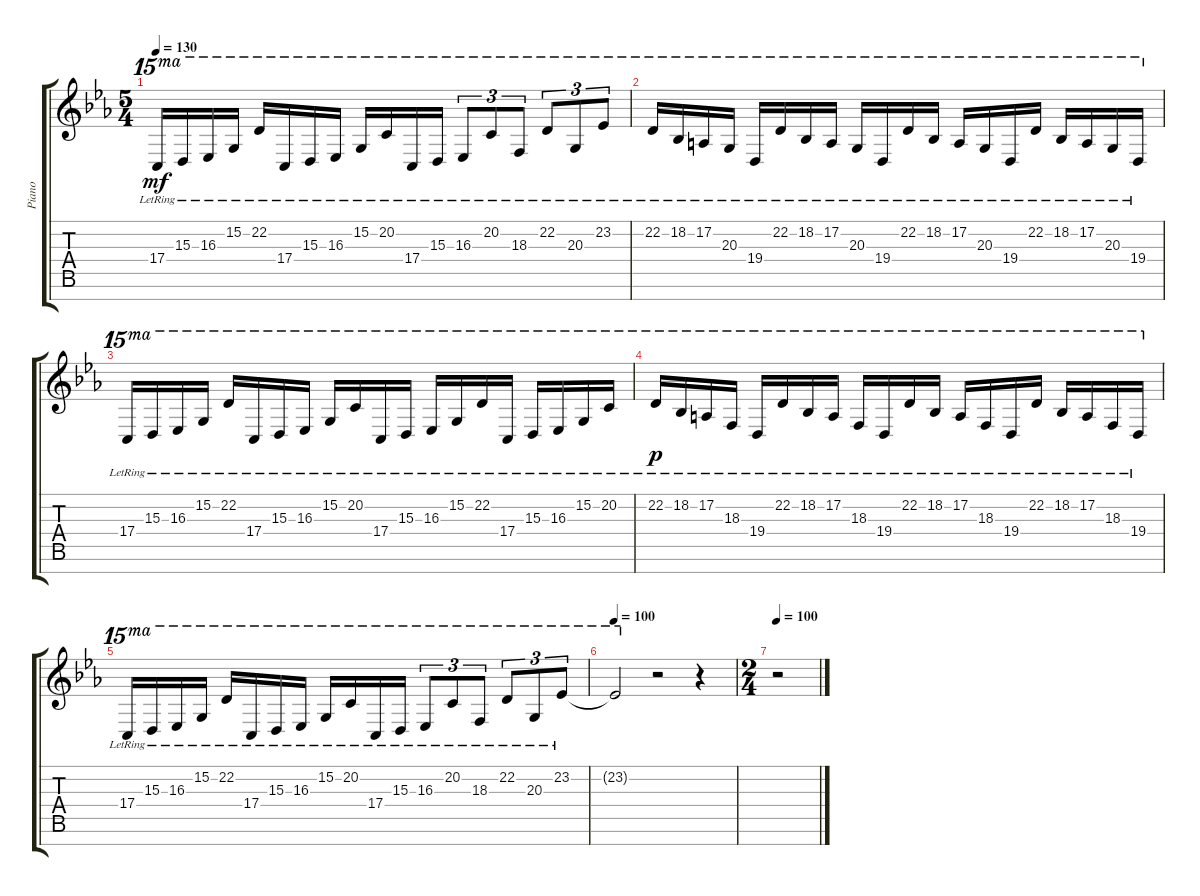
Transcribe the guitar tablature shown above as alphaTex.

\track ("Piano" "Piano") {instrument acousticgrandpiano}
\staff {score tabs}
\tuning (E5 E4 B3 G3 D3 A2 D2) {hide}
\ts (5 4)
\tempo 130
\clef g2
\ks eb
17.4{lr}.16{ot 15ma dy mf} 15.3{lr}.16{ot 15ma} 16.3{lr}.16{ot 15ma} 15.2{lr}.16{ot 15ma} 22.2{lr}.16{ot 15ma} 17.4{lr}.16{ot 15ma} 15.3{lr}.16{ot 15ma} 16.3{lr}.16{ot 15ma} 15.2{lr}.16{ot 15ma} 20.2{lr}.16{ot 15ma} 17.4{lr}.16{ot 15ma} 15.3{lr}.16{ot 15ma} 16.3{lr}.8{tu (3 2) ot 15ma} 20.2{lr}.8{tu (3 2) ot 15ma} 18.3{lr}.8{tu (3 2) ot 15ma} 22.2{lr}.8{tu (3 2) ot 15ma} 20.3{lr}.8{tu (3 2) ot 15ma} 23.2{lr}.8{tu (3 2) ot 15ma} |
22.2{lr}.16{ot 15ma} 18.2{lr}.16{ot 15ma} 17.2{lr}.16{ot 15ma} 20.3{lr}.16{ot 15ma} 19.4{lr}.16{ot 15ma} 22.2{lr}.16{ot 15ma} 18.2{lr}.16{ot 15ma} 17.2{lr}.16{ot 15ma} 20.3{lr}.16{ot 15ma} 19.4{lr}.16{ot 15ma} 22.2{lr}.16{ot 15ma} 18.2{lr}.16{ot 15ma} 17.2{lr}.16{ot 15ma} 20.3{lr}.16{ot 15ma} 19.4{lr}.16{ot 15ma} 22.2{lr}.16{ot 15ma} 18.2{lr}.16{ot 15ma} 17.2{lr}.16{ot 15ma} 20.3{lr}.16{ot 15ma} 19.4{lr}.16{ot 15ma} |
17.4{lr}.16{ot 15ma} 15.3{lr}.16{ot 15ma} 16.3{lr}.16{ot 15ma} 15.2{lr}.16{ot 15ma} 22.2{lr}.16{ot 15ma} 17.4{lr}.16{ot 15ma} 15.3{lr}.16{ot 15ma} 16.3{lr}.16{ot 15ma} 15.2{lr}.16{ot 15ma} 20.2{lr}.16{ot 15ma} 17.4{lr}.16{ot 15ma} 15.3{lr}.16{ot 15ma} 16.3{lr}.16{ot 15ma} 15.2{lr}.16{ot 15ma} 22.2{lr}.16{ot 15ma} 17.4{lr}.16{ot 15ma} 15.3{lr}.16{ot 15ma} 16.3{lr}.16{ot 15ma} 15.2{lr}.16{ot 15ma} 20.2{lr}.16{ot 15ma} |
22.2{lr}.16{ot 15ma dy p} 18.2{lr}.16{ot 15ma} 17.2{lr}.16{ot 15ma} 18.3{lr}.16{ot 15ma} 19.4{lr}.16{ot 15ma} 22.2{lr}.16{ot 15ma} 18.2{lr}.16{ot 15ma} 17.2{lr}.16{ot 15ma} 18.3{lr}.16{ot 15ma} 19.4{lr}.16{ot 15ma} 22.2{lr}.16{ot 15ma} 18.2{lr}.16{ot 15ma} 17.2{lr}.16{ot 15ma} 18.3{lr}.16{ot 15ma} 19.4{lr}.16{ot 15ma} 22.2{lr}.16{ot 15ma} 18.2{lr}.16{ot 15ma} 17.2{lr}.16{ot 15ma} 18.3{lr}.16{ot 15ma} 19.4{lr}.16{ot 15ma} |
17.4{lr}.16{ot 15ma} 15.3{lr}.16{ot 15ma} 16.3{lr}.16{ot 15ma} 15.2{lr}.16{ot 15ma} 22.2{lr}.16{ot 15ma} 17.4{lr}.16{ot 15ma} 15.3{lr}.16{ot 15ma} 16.3{lr}.16{ot 15ma} 15.2{lr}.16{ot 15ma} 20.2{lr}.16{ot 15ma} 17.4{lr}.16{ot 15ma} 15.3{lr}.16{ot 15ma} 16.3{lr}.8{tu (3 2) ot 15ma} 20.2{lr}.8{tu (3 2) ot 15ma} 18.3{lr}.8{tu (3 2) ot 15ma} 22.2{lr}.8{tu (3 2) ot 15ma} 20.3{lr}.8{tu (3 2) ot 15ma} 23.2{lr}.8{tu (3 2) ot 15ma} |
\tempo 100
23.2{t}.2{ot 15ma} r.2 r.4 |
\ts (2 4)
\tempo 100
r.2
